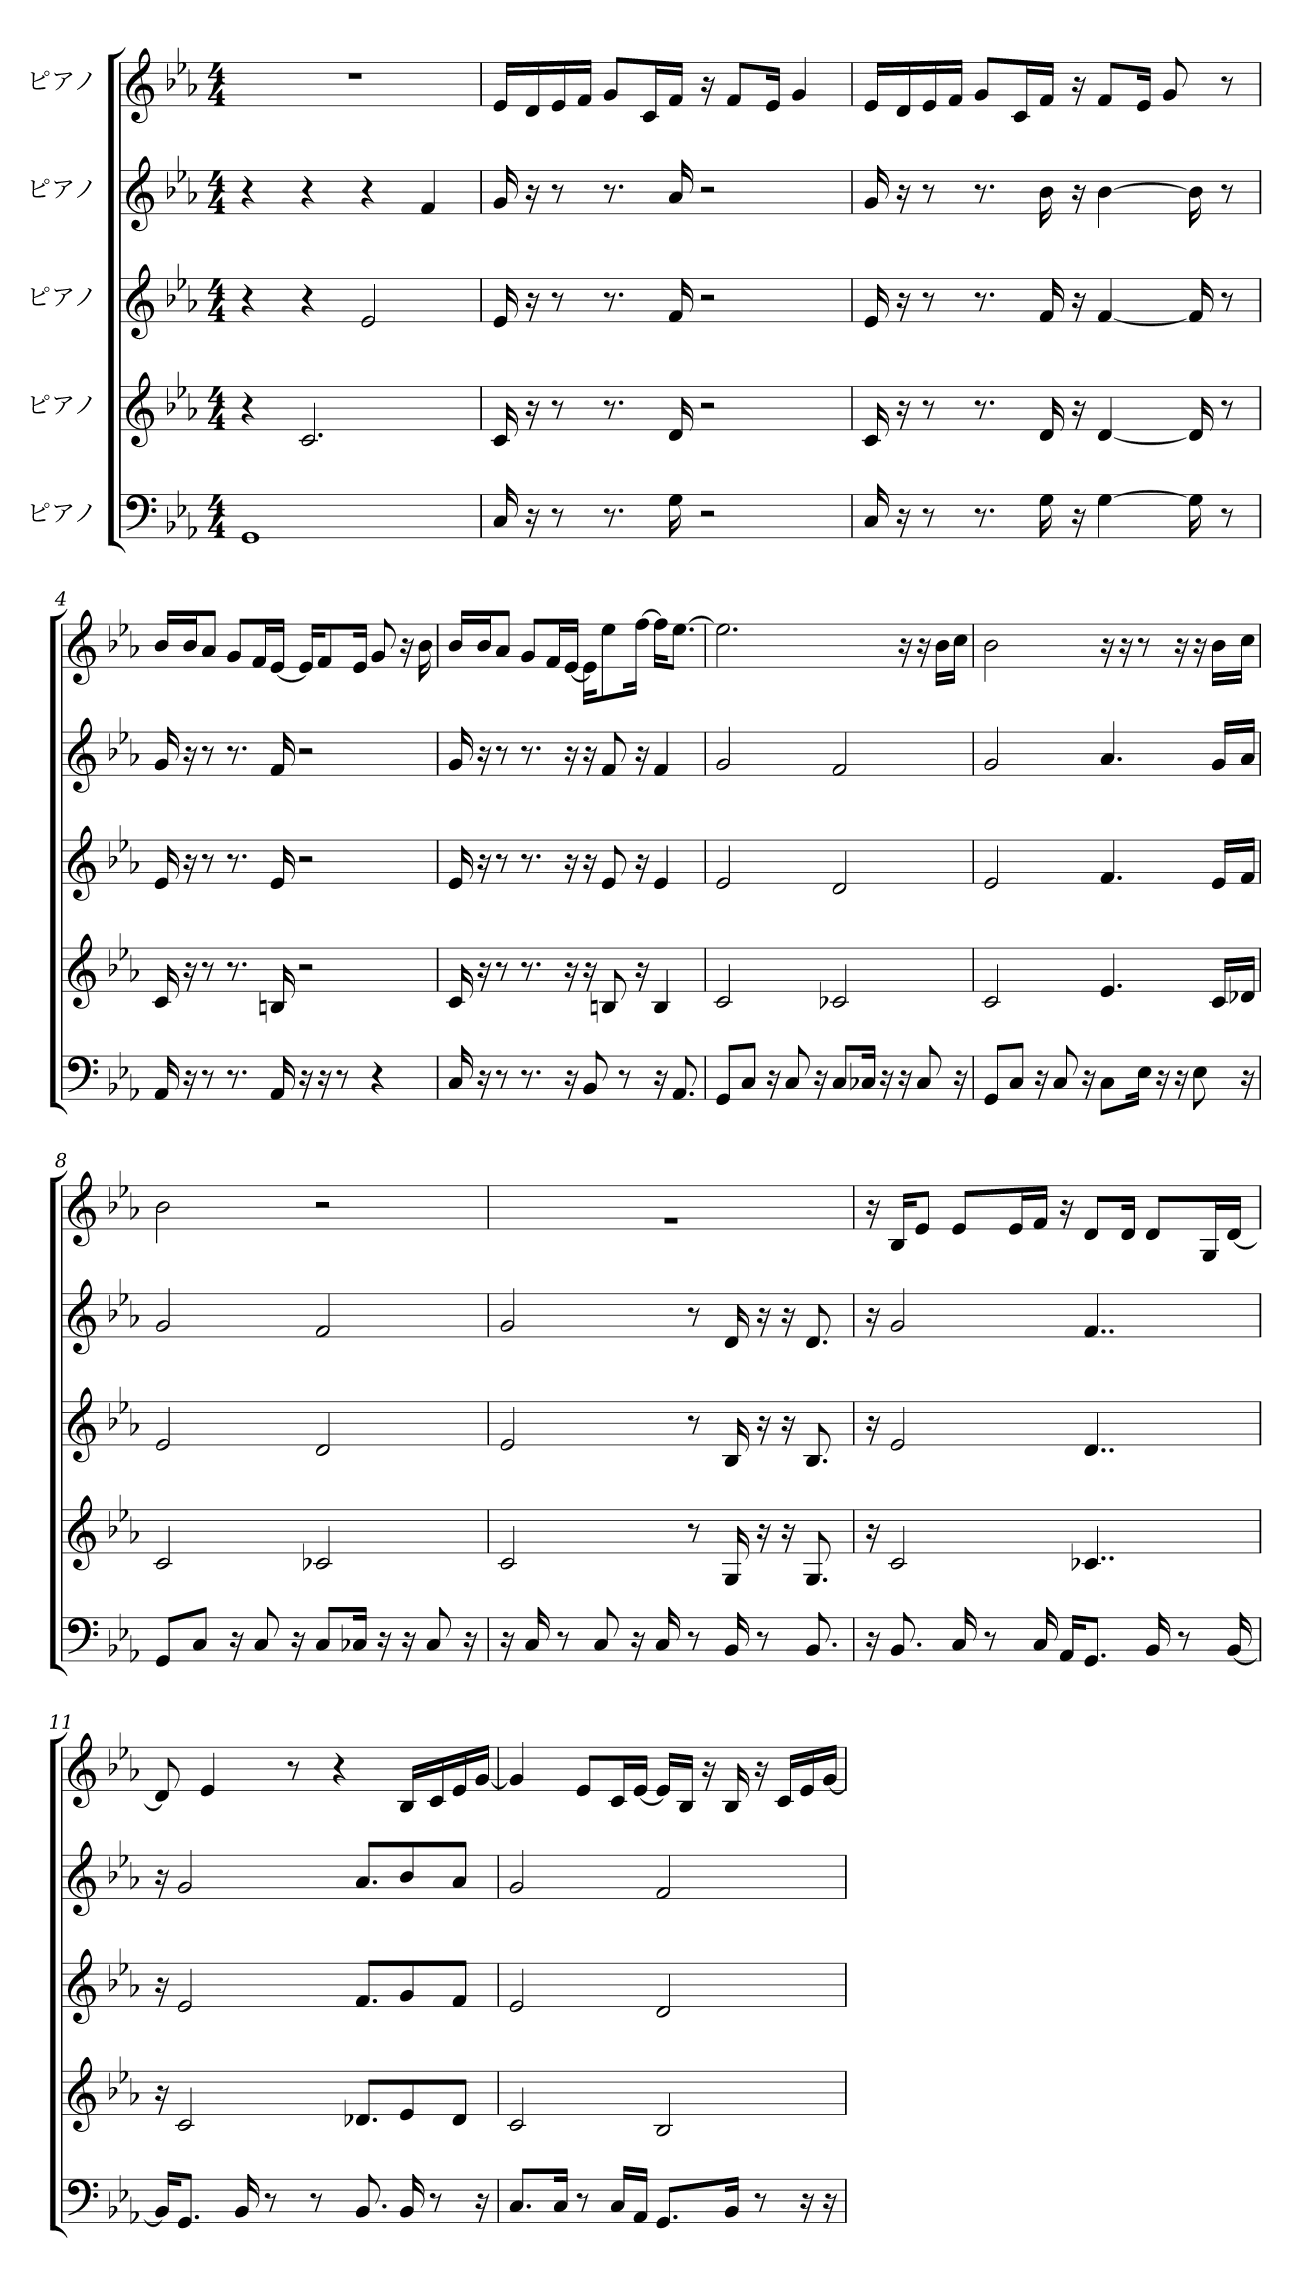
**kern	**kern	**kern	**kern	**kern
*part5	*part4	*part3	*part2	*part1
*staff5	*staff4	*staff3	*staff2	*staff1
*I"ピアノ	*I"ピアノ	*I"ピアノ	*I"ピアノ	*I"ピアノ
*clefF4	*clefG2	*clefG2	*clefG2	*clefG2
*k[b-e-a-]	*k[b-e-a-]	*k[b-e-a-]	*k[b-e-a-]	*k[b-e-a-]
*M4/4	*M4/4	*M4/4	*M4/4	*M4/4
*MM95	*MM95	*MM95	*MM95	*MM95
=1	=1	=1	=1	=1
1GG	4r	4r	4r	1r
.	2.c/	4r	4r	.
.	.	2e-/	4r	.
.	.	.	4f/	.
=2	=2	=2	=2	=2
16C/	16c/	16e-/	16g/	16e-/LL
16r	16r	16r	16r	16d/
8r	8r	8r	8r	16e-/
.	.	.	.	16f/JJ
8.r	8.r	8.r	8.r	8g/L
.	.	.	.	16c/L
16G\	16d/	16f/	16a-/	16f/JJ
2r	2r	2r	2r	16r
.	.	.	.	8f/L
.	.	.	.	16e-/Jk
.	.	.	.	4g/
=3	=3	=3	=3	=3
16C/	16c/	16e-/	16g/	16e-/LL
16r	16r	16r	16r	16d/
8r	8r	8r	8r	16e-/
.	.	.	.	16f/JJ
8.r	8.r	8.r	8.r	8g/L
.	.	.	.	16c/L
16G\	16d/	16f/	16b-\	16f/JJ
16r	16r	16r	16r	16r
[4G\	[4d/	[4f/	[4b-\	8f/L
.	.	.	.	16e-/Jk
.	.	.	.	8g/
16G\]	16d/]	16f/]	16b-\]	.
8r	8r	8r	8r	8r
!!LO:LB:g=z
=4	=4	=4	=4	=4
16AA-/	16c/	16e-/	16g/	16b-/LL
16r	16r	16r	16r	16b-/J
8r	8r	8r	8r	8a-/J
8.r	8.r	8.r	8.r	8g/L
.	.	.	.	16f/L
16AA-/	16Bn/	16e-/	16f/	[16e-/JJ
16r	2r	2r	2r	16e-/KL]
16r	.	.	.	8f/
8r	.	.	.	.
.	.	.	.	16e-/Jk
4r	.	.	.	8g/
.	.	.	.	16r
.	.	.	.	16b-\
=5	=5	=5	=5	=5
16C/	16c/	16e-/	16g/	16b-/LL
16r	16r	16r	16r	16b-/J
8r	8r	8r	8r	8a-/J
8.r	8.r	8.r	8.r	8g/L
.	.	.	.	16f/L
16r	16r	16r	16r	[16e-/JJ
8BB-/	16r	16r	16r	16e-\KL]
.	8Bn/	8e-/	8f/	8ee-\
8r	.	.	.	.
.	16r	16r	16r	[16ff\Jk
16r	4B/	4e-/	4f/	16ff\KL]
8.AA-/	.	.	.	[8.ee-\J
=6	=6	=6	=6	=6
8GG/L	2c/	2e-/	2g/	2.ee-\]
8C/J	.	.	.	.
16r	.	.	.	.
8C/	.	.	.	.
16r	.	.	.	.
8C/L	2c-X/	2d/	2f/	.
16C-X/Jk	.	.	.	.
16r	.	.	.	.
16r	.	.	.	16r
8C-/	.	.	.	16r
.	.	.	.	16b-\LL
16r	.	.	.	16cc\JJ
!!LO:PB:g=z
=7	=7	=7	=7	=7
8GG/L	2c/	2e-/	2g/	2b-\
8C/J	.	.	.	.
16r	.	.	.	.
8C/	.	.	.	.
16r	.	.	.	.
8C\L	4.e-/	4.f/	4.a-/	16r
.	.	.	.	16r
16E-\Jk	.	.	.	8r
16r	.	.	.	.
16r	.	.	.	16r
8E-\	.	.	.	16r
.	16c/LL	16e-/LL	16g/LL	16b-\LL
16r	16d-X/JJ	16f/JJ	16a-/JJ	16cc\JJ
=8	=8	=8	=8	=8
8GG/L	2c/	2e-/	2g/	2b-\
8C/J	.	.	.	.
16r	.	.	.	.
8C/	.	.	.	.
16r	.	.	.	.
8C/L	2c-X/	2d/	2f/	2r
16C-X/Jk	.	.	.	.
16r	.	.	.	.
16r	.	.	.	.
8C-/	.	.	.	.
16r	.	.	.	.
=9	=9	=9	=9	=9
16r	2c/	2e-/	2g/	1rg
16C/	.	.	.	.
8r	.	.	.	.
8C/	.	.	.	.
16r	.	.	.	.
16C/	.	.	.	.
8r	8r	8r	8r	.
16BB-/	16G/	16B-/	16d/	.
8r	16r	16r	16r	.
.	16r	16r	16r	.
8.BB-/	8.G/	8.B-/	8.d/	.
!!LO:LB:g=z
=10	=10	=10	=10	=10
16r	16r	16r	16r	16r
8.BB-/	2c/	2e-/	2g/	16B-/KL
.	.	.	.	8e-/J
16C/	.	.	.	8e-/L
8r	.	.	.	.
.	.	.	.	16e-/L
16C/	.	.	.	16f/JJ
16AA-/KL	.	.	.	16r
8.GG/J	4..c-X/	4..d/	4..f/	8d/L
.	.	.	.	16d/Jk
16BB-/	.	.	.	8d/L
8r	.	.	.	.
.	.	.	.	16G/L
[16BB-/	.	.	.	[16d/JJ
=11	=11	=11	=11	=11
16BB-/KL]	16r	16r	16r	8d/]
8.GG/J	2c/	2e-/	2g/	.
.	.	.	.	4e-/
16BB-/	.	.	.	.
8r	.	.	.	.
.	.	.	.	8r
8r	.	.	.	.
.	.	.	.	4r
8.BB-/	8.d-X/L	8.f/L	8.a-/L	.
16BB-/	8e-/	8g/	8b-/	16B-/LL
8r	.	.	.	16c/
.	8d-/J	8f/J	8a-/J	16e-/
16r	.	.	.	[16g/JJ
=12	=12	=12	=12	=12
8.C/L	2c/	2e-/	2g/	4g/]
16C/Jk	.	.	.	.
8r	.	.	.	8e-/L
16C/LL	.	.	.	16c/L
16AA-/JJ	.	.	.	[16e-/JJ
8.GG/L	2B-/	2d/	2f/	16e-/LL]
.	.	.	.	16B-/JJ
.	.	.	.	16r
16BB-/Jk	.	.	.	16B-/
8r	.	.	.	16r
.	.	.	.	16c/LL
16r	.	.	.	16e-/
16r	.	.	.	[16g/JJ
=	=	=	=	=
*-	*-	*-	*-	*-
